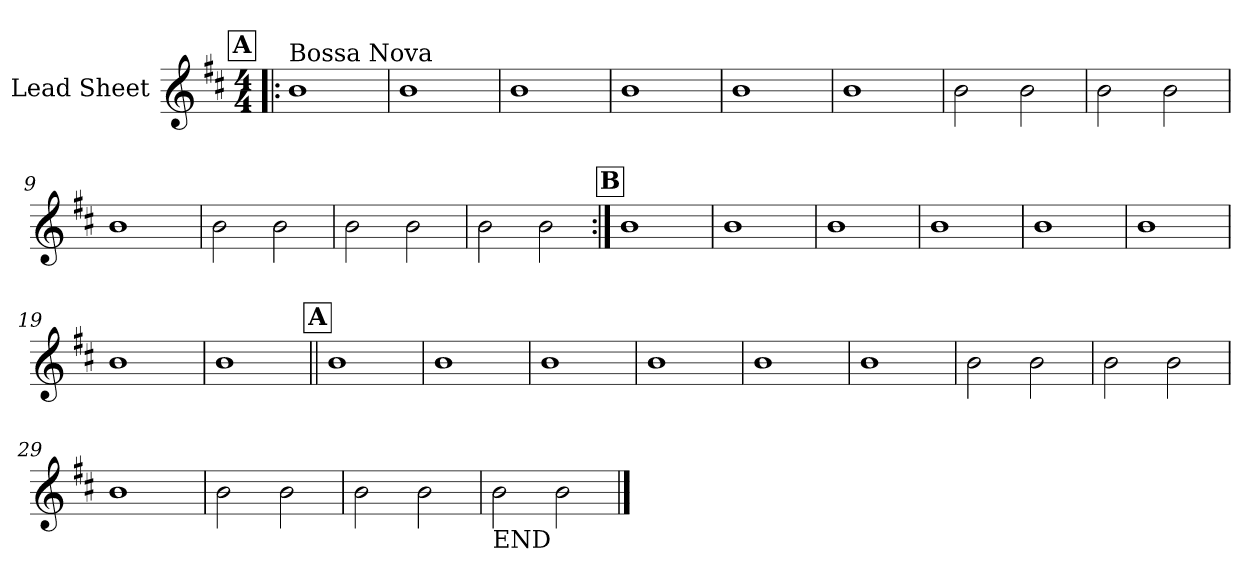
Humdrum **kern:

**kern
*part1
*staff1
*I"Lead Sheet
*clefG2
*k[f#c#]
*D:
*M4/4
!!LO:REH:place=s1:a:fs=14:t=A
=1!|:
!LO:TX:a:t=Bossa Nova
1b
=2
1b
=3
1b
=4
1b
!!LO:LB:g=z
=5
1b
=6
1b
=7
2b\
2b\
=8
2b\
2b\
!!LO:LB:g=z
=9
1b
=10
2b\
2b\
=11
2b\
2b\
=12
2b\
2b\
!!LO:LB:g=z
!!LO:REH:place=s1:a:fs=14:t=B
=13:|!
1b
=14
1b
=15
1b
=16
1b
!!LO:LB:g=z
=17
1b
=18
1b
=19
1b
=20
1b
!!LO:LB:g=z
!!LO:REH:place=s1:a:fs=14:t=A
=21||
1b
=22
1b
=23
1b
=24
1b
!!LO:LB:g=z
=25
1b
=26
1b
=27
2b\
2b\
=28
2b\
2b\
!!LO:LB:g=z
=29
1b
=30
2b\
2b\
=31
2b\
2b\
=32
!LO:TX:b:t=END
2b\
2b\
==
*-
